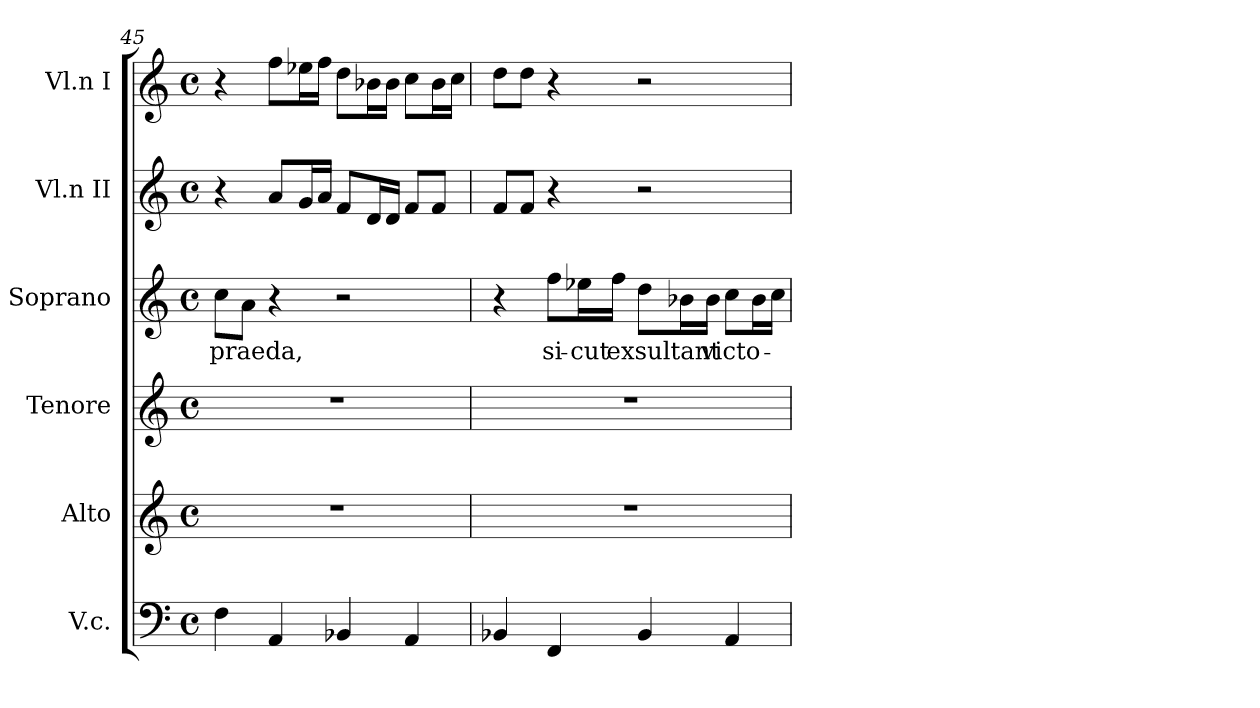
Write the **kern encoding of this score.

**kern	**kern	**kern	**kern	**text	**kern	**kern
*part6	*part5	*part4	*part3	*part3	*part2	*part1
*staff6	*staff5	*staff4	*staff3	*staff3	*staff2	*staff1
*I"V.c.	*I"Alto	*I"Tenore	*I"Soprano	*	*I"Vl.n II	*I"Vl.n I
*I'V.c.	*I'Alto	*I'Tenore	*I'Soprano	*	*I'Vl.n II	*I'Vl.n I
*clefF4	*clefG2	*clefG2	*clefG2	*	*clefG2	*clefG2
*k[]	*k[]	*k[]	*k[]	*	*k[]	*k[]
*C:	*C:	*C:	*C:	*	*C:	*C:
*M4/4	*M4/4	*M4/4	*M4/4	*	*M4/4	*M4/4
*met(c)	*met(c)	*met(c)	*met(c)	*	*met(c)	*met(c)
=45	=45	=45	=45	=45	=45	=45
!	!	!	!	!LO:LY:b	!	!
4F\	1r	1r	8cc\L	praeda,	4r	4r
.	.	.	8a\J	.	.	.
4AA/	.	.	4r	.	8a/L	8ff\L
.	.	.	.	.	16g/L	16ee-X\L
.	.	.	.	.	16a/JJ	16ff\JJ
4BB-X/	.	.	2r	.	8f/L	8dd\L
.	.	.	.	.	16d/L	16b-X\L
.	.	.	.	.	16d/JJ	16b-\JJ
4AA/	.	.	.	.	8f/L	8cc\L
.	.	.	.	.	8f/J	16b-\L
.	.	.	.	.	.	16cc\JJ
=46	=46	=46	=46	=46	=46	=46
4BB-X/	1r	1r	4r	.	8f/L	8dd\L
.	.	.	.	.	8f/J	8dd\J
!	!	!	!	!LO:LY:b	!	!
4FF/	.	.	8ff\L	si-	4r	4r
!	!	!	!	!LO:LY:b	!	!
.	.	.	16ee-X\L	-cut	.	.
!	!	!	!	!LO:LY:b	!	!
.	.	.	16ff\JJ	exsultant	.	.
4BB-/	.	.	8dd\L	.	2r	2r
.	.	.	16b-X\L	.	.	.
!	!	!	!	!LO:LY:b	!	!
.	.	.	16b-\JJ	victo-	.	.
4AA/	.	.	8cc\L	.	.	.
.	.	.	16b-\L	.	.	.
.	.	.	16cc\JJ	.	.	.
=	=	=	=	=	=	=
*-	*-	*-	*-	*-	*-	*-
